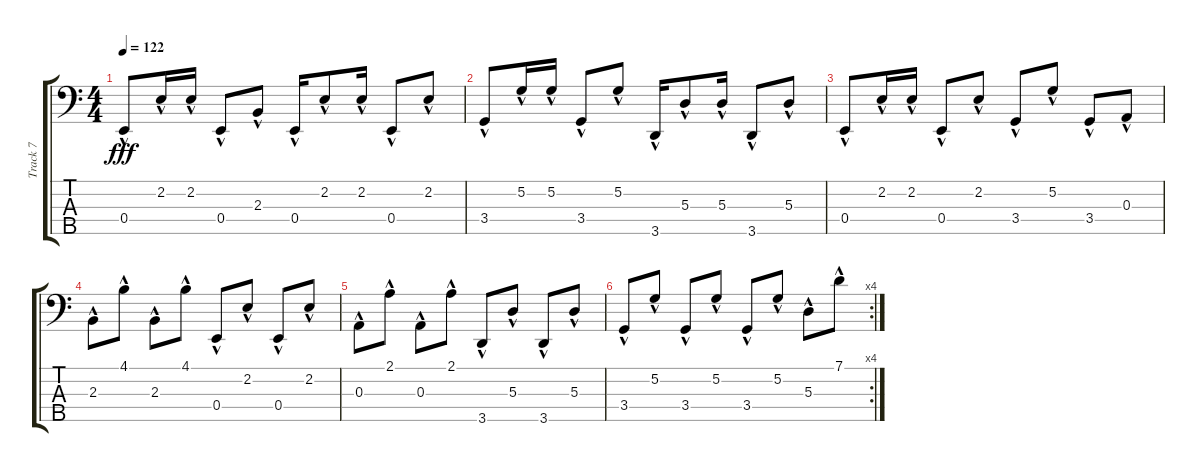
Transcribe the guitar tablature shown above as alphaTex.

\track ("Track 7" "Track 7") {instrument slapbass2}
\staff {score tabs}
\tuning (G2 D2 A1 E1 B0) {hide}
\ts (4 4)
\tempo 122
\clef f4
\ks c
0.4{hac}.8{dy fff} 2.2{hac}.16 2.2{hac}.16 0.4{hac}.8 2.3{hac}.8 0.4{hac}.16 2.2{hac}.8 2.2{hac}.16 0.4{hac}.8 2.2{hac}.8 |
3.4{hac}.8 5.2{hac}.16 5.2{hac}.16 3.4{hac}.8 5.2{hac}.8 3.5{hac}.16 5.3{hac}.8 5.3{hac}.16 3.5{hac}.8 5.3{hac}.8 |
0.4{hac}.8 2.2{hac}.16 2.2{hac}.16 0.4{hac}.8 2.2{hac}.8 3.4{hac}.8 5.2{hac}.8 3.4{hac}.8 0.3{hac}.8 |
2.3{hac}.8 4.1{hac}.8 2.3{hac}.8 4.1{hac}.8 0.4{hac}.8 2.2{hac}.8 0.4{hac}.8 2.2{hac}.8 |
0.3{hac}.8 2.1{hac}.8 0.3{hac}.8 2.1{hac}.8 3.5{hac}.8 5.3{hac}.8 3.5{hac}.8 5.3{hac}.8 |
\rc 4
3.4{hac}.8 5.2{hac}.8 3.4{hac}.8 5.2{hac}.8 3.4{hac}.8 5.2{hac}.8 5.3{hac}.8 7.1{hac}.8
